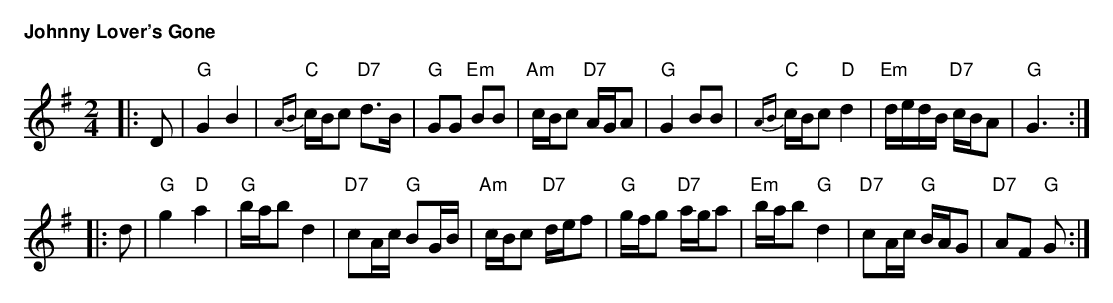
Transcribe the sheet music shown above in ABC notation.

X:1
T:Johnny Lover's Gone
C:
M:2/4
L:1/8
K:G
|: D | "G"G2 B2 | {AB}"C"c/B/c "D7"d>B | "G"GG "Em"BB | "Am"c/B/c "D7"A/G/A | \
"G"G2 BB | {AB}"C"c/B/c "D"d2 | "Em"d/e/d/B/ "D7"c/B/A | "G"G3 :|
|: d | "G"g2 "D"a2 | "G"b/a/b d2 | "D7"cA/c/ "G"BG/B/ | "Am"c/B/c "D7"d/e/f | \
"G"g/f/g "D7"a/g/a | "Em"b/a/b "G"d2 | "D7"cA/c/ "G"B/A/G | "D7"AF "G"G :|
